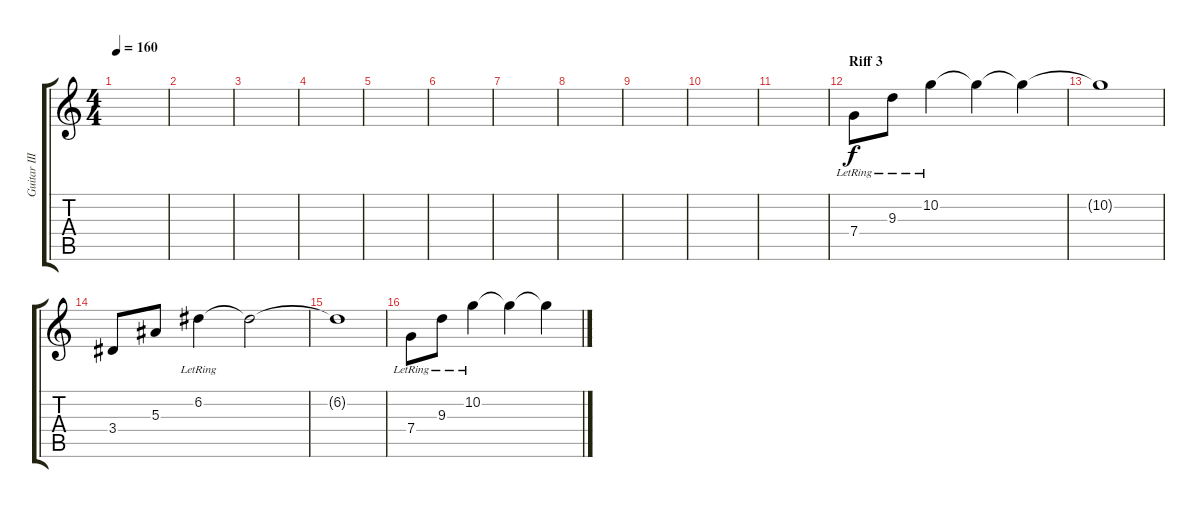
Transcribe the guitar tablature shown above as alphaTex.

\track ("Guitar III" "Guitar III") {instrument acousticguitarnylon}
\staff {score tabs}
\tuning (D4 A3 F3 C3 G2 D2) {hide}
\ts (4 4)
\tempo 160
\clef g2
\ks c
|
|
|
|
|
|
|
|
|
|
|
\section ("" "Riff 3")
7.4{lr}.8 9.3{lr}.8 10.2{lr}.4 10.2{t}.4 10.2{t}.4 |
10.2{t}.1 |
3.4.8 5.3.8 6.2{lr}.4 6.2{t}.2 |
6.2{t}.1 |
7.4{lr}.8 9.3{lr}.8 10.2{lr}.4 10.2{t}.4 10.2{t}.4
